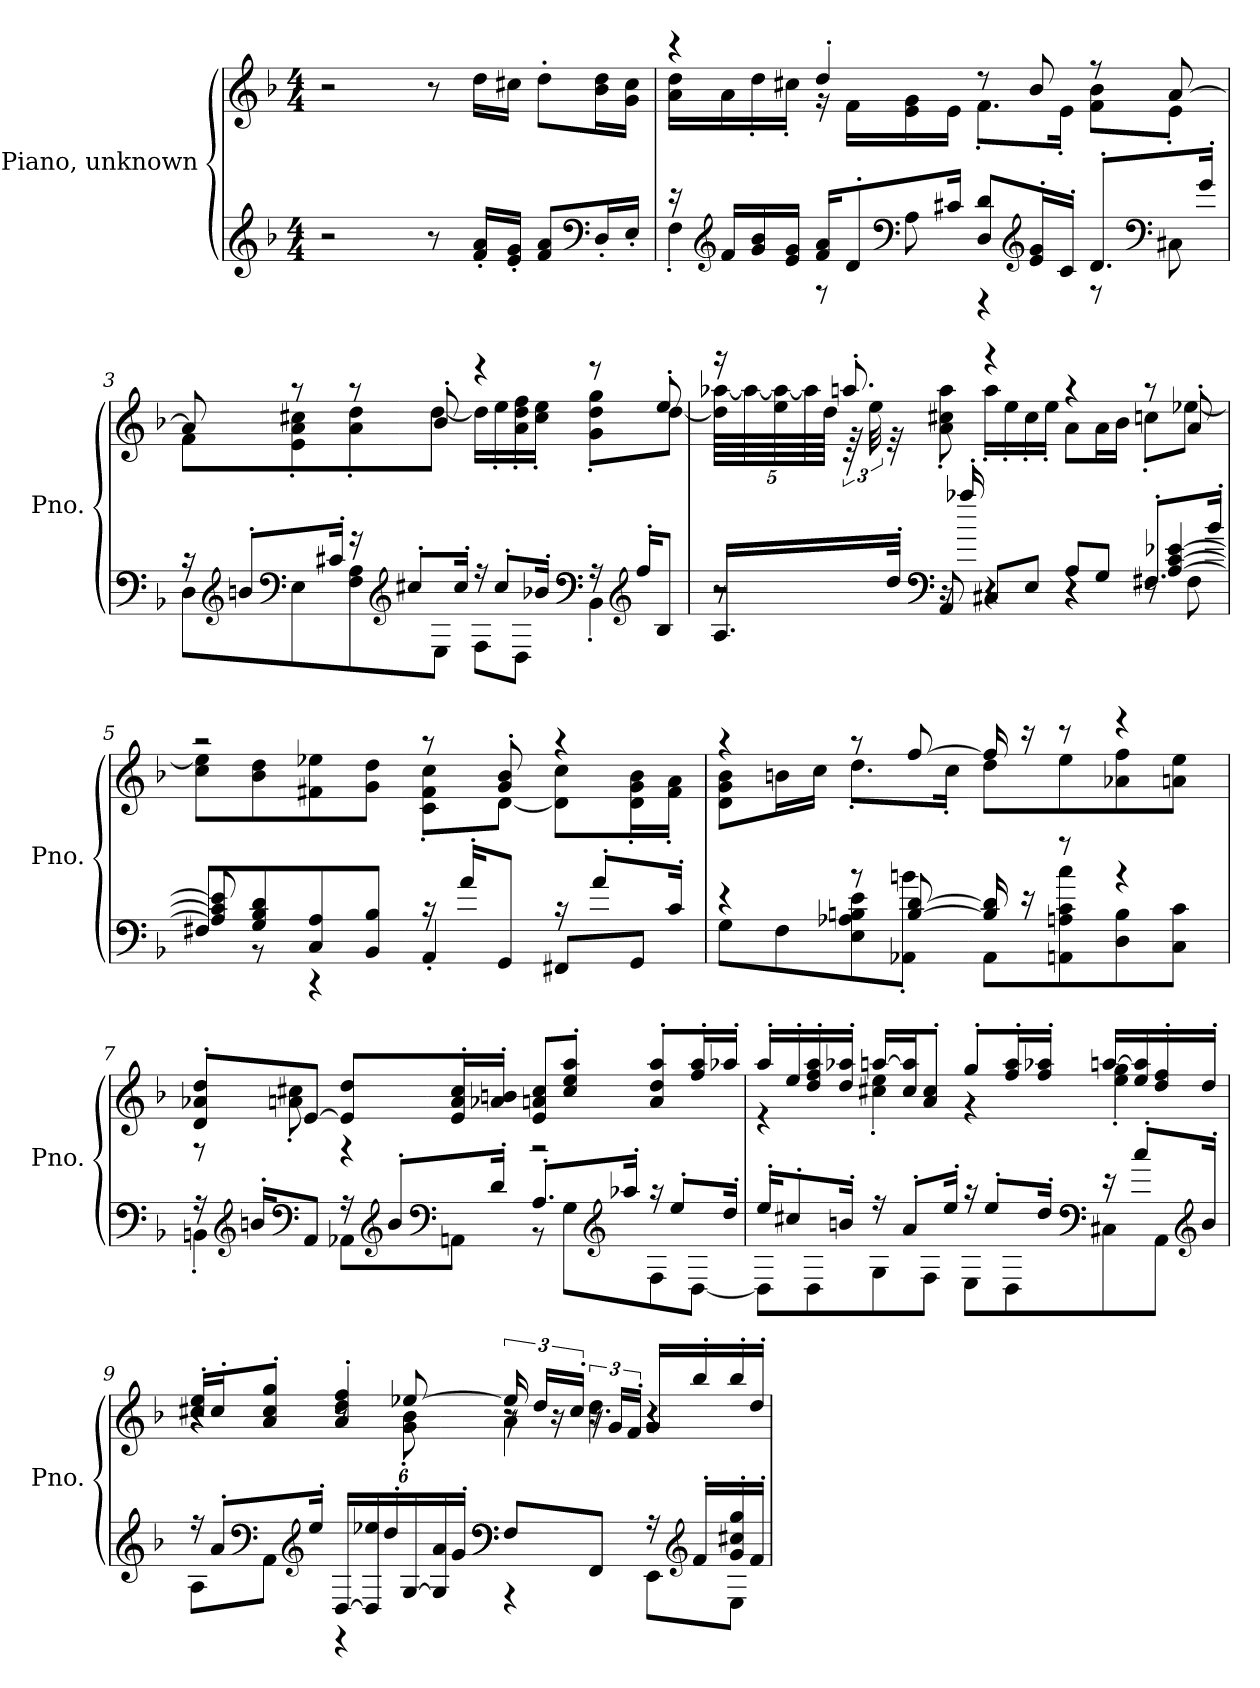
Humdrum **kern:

**kern	**kern
*part1	*part1
*staff2	*staff1
*I"Piano, unknown	*
*I'Pno.	*
*clefG2	*clefG2
*k[b-]	*k[b-]
*M4/4	*M4/4
*MM120	*MM120
=1	=1
2r	2r
8r	8r
16f/' 16a/'LL	16dd\LL
16e/' 16g/'JJ	16cc#X\JJ
8f/ 8a/L	8dd'\L
*clefF4	*
16D'/L	16b-\ 16dd\L
16E'/JJ	16g\ 16cc#\JJ
=2	=2
*^	*^
16r	4F'\	4r	16a\ 16dd\LL
*clefG2	*	*	*
16f/LL	.	.	16a\
16g/ 16b-/	.	.	16dd'\
16e/ 16g/JJ	.	.	16cc#X'\JJ
16f/ 16a/KL	8r	4dd'/	16r
8d'/	.	.	16f\LL
*clefF4	*	*	*
.	8A\	.	16e\ 16g\
16c#X/Jk	.	.	16e\JJ
8D/ 8d/L	4r	8r	8.f'\L
*clefG2	*	*	*
16e/' 16g/'L	.	8b-/	.
16c#'/JJ	.	.	16e'\Jk
8.d'/L	8r	8r	8f\ 8b-\L
*clefF4	*	*	*
.	8C#X\	[8a/	8e'\J
16g'/Jk	.	.	.
!!LO:LB:g=z	!!
=3	=3	=3	=3
16r	8D\L	8a/]	8f\L
*clefG2	*	*	*
8bn'/L	.	.	.
*clefF4	*	*	*
.	8E\	8r	8e\' 8a\' 8cc#X\'
16c#X'/Jk	.	.	.
16r	8F\ 8A\	8r	8a\' 8dd\'
*clefG2	*	*	*
8cc#X'/L	.	.	.
.	8E\J	8b-'/	[8dd\J
16cc#'/Jk	.	.	.
16r	8F\L	4r	16dd\LL]
8cc#'/L	.	.	16ee'\
.	8D\J	.	16a\' 16dd\' 16ff\'
16b-X'/Jk	.	.	16cc#\' 16ee\'JJ
*clefF4	*	*	*
16r	4BB-'\	8r	8g\' 8dd\' 8gg\'L
*clefG2	*	*	*
16ff'/KL	.	.	.
8B-/J	.	8ee'/	[8dd\J
!!LO:LB:g=z	!!
=4	=4	=4	=4
*	*^	*	*
*	*	*	*	*Xbrackettup
16.A/LL	2r	8r	16r	80dd\] [80aa-X\LLLL
.	.	.	.	80aa-\_
.	.	.	.	80ee\ 80aa-\_
.	.	.	.	80aa-\]
.	.	.	.	80dd\JJJJ
*	*	*	*	*brackettup
.	.	.	8.aan'/	96r
.	.	.	.	48ee\
32dd'/JJk	.	.	.	32r
*clefF4	*	*	*	*
16r	.	8AA/	.	8a\' 8cc#X\' 8aa\'
16aa-X'/	.	.	.	.
8C#X/L	.	4r	4r	16aa'\LL
.	.	.	.	16ee'\
8E/J	.	.	.	16cc#'\
.	.	.	.	16ee'\JJ
8A/L	4r	4r	4r	8a\L
8G/J	.	.	.	16a\L
.	.	.	.	16b-\JJ
8.F#X'/L	8r	[4A/ [4c/ [4e-X/	8r	8ccn'\L
.	8F#\	.	8a'/	[8ee-X\J
16b-'/Jk	.	.	.	.
*	*v	*v	*	*
=5	=5	=5	=5
8F#X/L	8A/] 8c/] 8e-/]	2r	8cc\ 8ee-\]L
8G/ 8B-/ 8d/	8r	.	8b-\ 8dd\
8C/ 8A/	4r	.	8f#X\ 8ee-X\
8BB-/ 8B-/J	.	.	8g\ 8dd\J
16r	4AA'/	8r	8c\' 8f#\' 8cc\'L
16a'/KL	.	.	.
8GG/J	.	8g/' 8b-/'	[8d\J
16r	8FF#X/L	4r	8d\] 8cc\L
8a'/L	.	.	.
.	8GG/J	.	16d\' 16g\' 16b-\'L
16c'/Jk	.	.	16f#\' 16a\'JJ
!!LO:LB:g=z	!!
=6	=6	=6	=6
4r	8G\L	4r	8d\ 8g\ 8b-\L
.	8F\	.	16bn\L
.	.	.	16cc\JJ
8r	8E\ 8A-X\ 8Bn\ 8e\	8r	8.dd'\L
[8B/ [8d/	8AA-X\' 8bn\'J	[8ff/	.
.	.	.	16cc'\Jk
16B/] 16d/]	8AA-\L	16ff/]	8dd\L
16r	.	16r	.
8r	8AAn\ 8An\ 8c\ 8cc\	8r	8ee\
4r	8D\ 8B\	4r	8a-X\ 8ff\
.	8C\ 8c\J	.	8an\ 8ee\J
!!LO:LB:g=z	!!
=7	=7	=7	=7
16r	4BBn'\	8d/' 8a-X/' 8dd/'L	8r
*clefG2	*	*	*
16bn'/KL	.	.	.
*clefF4	*	*	*
8AA/J	.	[8e/J	8an\' 8cc#X\'
16r	8AA-X\L	8e/] 8dd/L	4r
*clefG2	*	*	*
8b'/L	.	.	.
*clefF4	*	*	*
.	8AAn\J	16e/' 16a/' 16cc#/'L	.
16d'/Jk	.	16a-X/' 16bn/'JJ	.
8.A'/L	8r	8e/ 8an/ 8cc#/L	2r
.	8G\L	8cc#/' 8ee/' 8aa/'J	.
*clefG2	*	*	*
16aa-X'/Jk	.	.	.
16r	8F\	8a/' 8dd/' 8aa/'L	.
8ee'/L	.	.	.
.	[8D\J	16ff/' 16aa/'L	.
16dd'/Jk	.	16aa-X'/JJ	.
!!LO:LB:g=z	!!
=8	=8	=8	=8
16ee'/KL	8D\L]	16aa'/LL	4r
8cc#X'/	.	16ee'/	.
.	8D\	16dd/' 16ff/' 16aa/'	.
16bn'/Jk	.	16dd/' 16aa-X/'JJ	.
16r	8G\	[16aan/LL	4cc#X\' 4ee\'
8a'/L	.	16cc#/ 16aa/]J	.
.	8F\J	8a/' 8cc#/'J	.
16ee'/Jk	.	.	.
16r	8E\L	8gg'/L	4r
8ee'/L	.	.	.
.	8D\	16ff/' 16aa/'L	.
16dd'/Jk	.	16ff/' 16aa-X/'JJ	.
*clefF4	*	*	*
16r	8C#X\	[16aan/LL	4ee\' 4gg\'
8cc#'/L	.	16ee/ 16aa/]	.
.	8AA\J	16dd/' 16ff/'	.
*clefG2	*	*	*
16b'/Jk	.	16dd'/JJ	.
!!LO:PB:g=z
=9	=9	=9	=9
*	*	*^	*^
16r	8A\L	16cc#X/' 16ee/'LL	2r	4r	4r
8a'/L	.	16cc#'/J	.	.	.
*clefF4	*	*	*	*	*
.	8AA\J	8a/' 8cc#/' 8gg/'J	.	.	.
*clefG2	*	*	*	*	*
16ee'/Jk	.	.	.	.	.
*Xbrackettup	*	*	*	*	*
[24D/LL	4r	4a/' 4dd/' 4ff/'	.	8r	8r
24D/] 24ee-X/	.	.	.	.	.
24dd'/	.	.	.	.	.
[24G/	.	.	.	[8ee-X/	8g\' 8b-\'
24G/] 24a/	.	.	.	.	.
24g'/JJ	.	.	.	.	.
*clefF4	*	*	*	*	*
8F/L	4r	24r	8r	16ee-/]	4a\
.	.	24dd/LL	.	.	.
.	.	.	.	16r	.
.	.	24cc#'/JJ	.	.	.
8FF/J	.	8r	4.dd\	24r	.
.	.	.	.	24g/LL	.
.	.	.	.	24f'/JJ	.
16r	8EE\L	16g/LL	.	4r	4r
*clefG2	*	*	*	*	*
16f'/LL	.	16bb-'/	.	.	.
16g/' 16cc#X/' 16gg/'	8E\J	16bb-'/	.	.	.
16f'/JJ	.	16dd'/JJ	.	.	.
*v	*v	*	*	*	*
*	*v	*v	*v	*v
=	=
*-	*-
